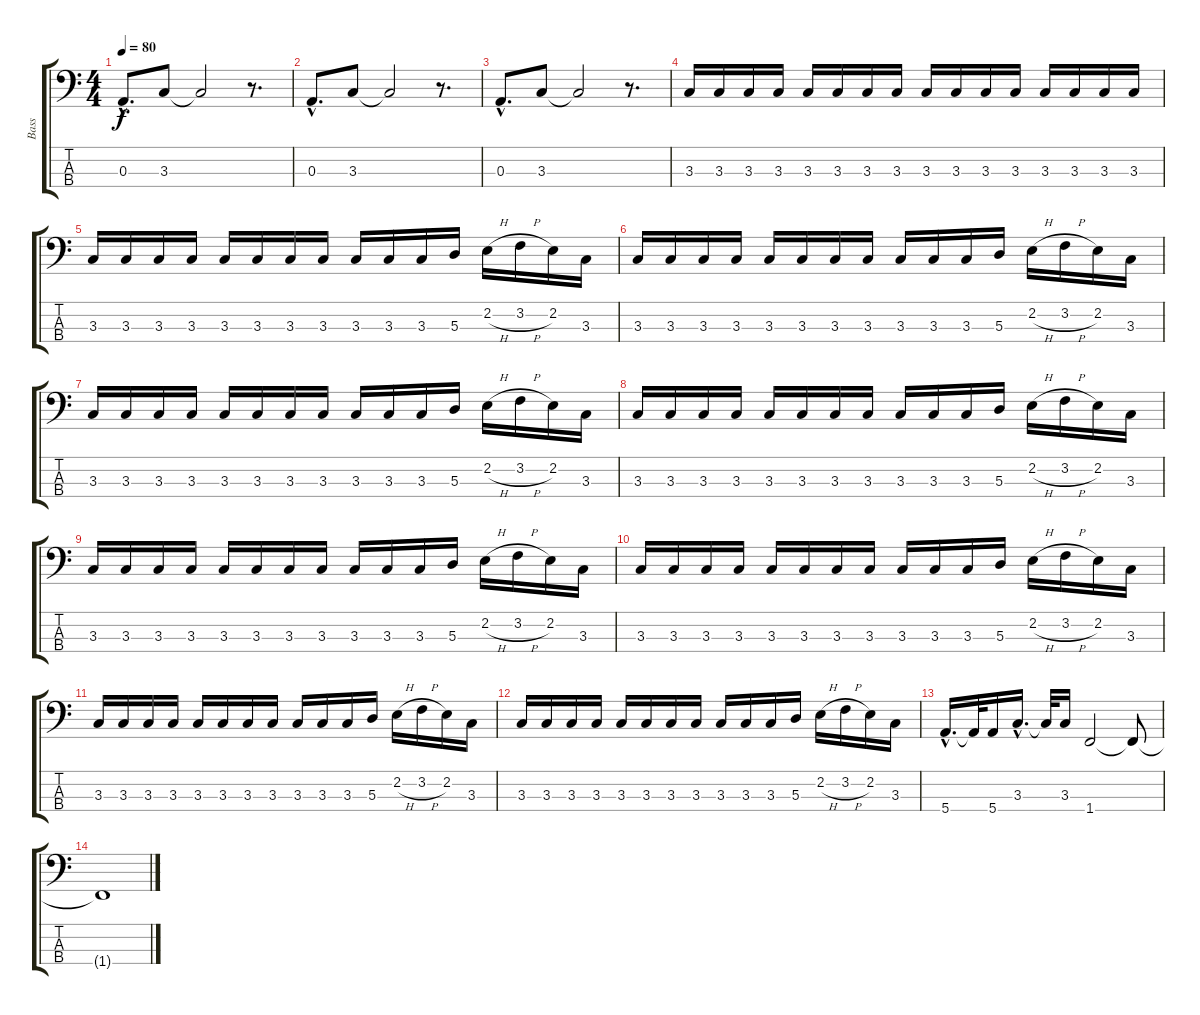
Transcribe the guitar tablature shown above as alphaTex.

\track ("Bass" "Bass") {instrument electricbassfinger}
\staff {score tabs}
\tuning (G2 D2 A1 E1) {hide}
\ts (4 4)
\tempo 80
\clef f4
\ks c
0.3{hac}.8{d dy f} 3.3.8 3.3{t}.2 r.8{d} |
0.3{hac}.8{d} 3.3.8 3.3{t}.2 r.8{d} |
0.3{hac}.8{d} 3.3.8 3.3{t}.2 r.8{d} |
3.3.16 3.3.16 3.3.16 3.3.16 3.3.16 3.3.16 3.3.16 3.3.16 3.3.16 3.3.16 3.3.16 3.3.16 3.3.16 3.3.16 3.3.16 3.3.16 |
3.3.16{volume 14} 3.3.16 3.3.16 3.3.16 3.3.16 3.3.16 3.3.16 3.3.16 3.3.16 3.3.16 3.3.16 5.3.16 2.2{h}.16 3.2{h}.16 2.2.16 3.3.16 |
3.3.16 3.3.16 3.3.16 3.3.16 3.3.16 3.3.16 3.3.16 3.3.16 3.3.16 3.3.16 3.3.16 5.3.16 2.2{h}.16 3.2{h}.16 2.2.16 3.3.16 |
3.3.16 3.3.16 3.3.16 3.3.16 3.3.16 3.3.16 3.3.16 3.3.16 3.3.16 3.3.16 3.3.16 5.3.16 2.2{h}.16 3.2{h}.16 2.2.16 3.3.16 |
3.3.16 3.3.16 3.3.16 3.3.16 3.3.16 3.3.16 3.3.16 3.3.16 3.3.16 3.3.16 3.3.16 5.3.16 2.2{h}.16 3.2{h}.16 2.2.16 3.3.16 |
3.3.16 3.3.16 3.3.16 3.3.16 3.3.16 3.3.16 3.3.16 3.3.16 3.3.16 3.3.16 3.3.16 5.3.16 2.2{h}.16 3.2{h}.16 2.2.16 3.3.16 |
3.3.16 3.3.16 3.3.16 3.3.16 3.3.16 3.3.16 3.3.16 3.3.16 3.3.16 3.3.16 3.3.16 5.3.16 2.2{h}.16 3.2{h}.16 2.2.16 3.3.16 |
3.3.16 3.3.16 3.3.16 3.3.16 3.3.16 3.3.16 3.3.16 3.3.16 3.3.16 3.3.16 3.3.16 5.3.16 2.2{h}.16 3.2{h}.16 2.2.16 3.3.16 |
3.3.16 3.3.16 3.3.16 3.3.16 3.3.16 3.3.16 3.3.16 3.3.16 3.3.16 3.3.16 3.3.16 5.3.16 2.2{h}.16 3.2{h}.16 2.2.16 3.3.16 |
5.4{hac}.16{d} 5.4{t}.32 5.4.16 3.3{hac}.16{d} 3.3{t}.32 3.3.16 1.4.2 1.4{t}.8{volume 4} |
1.4{t}.1
